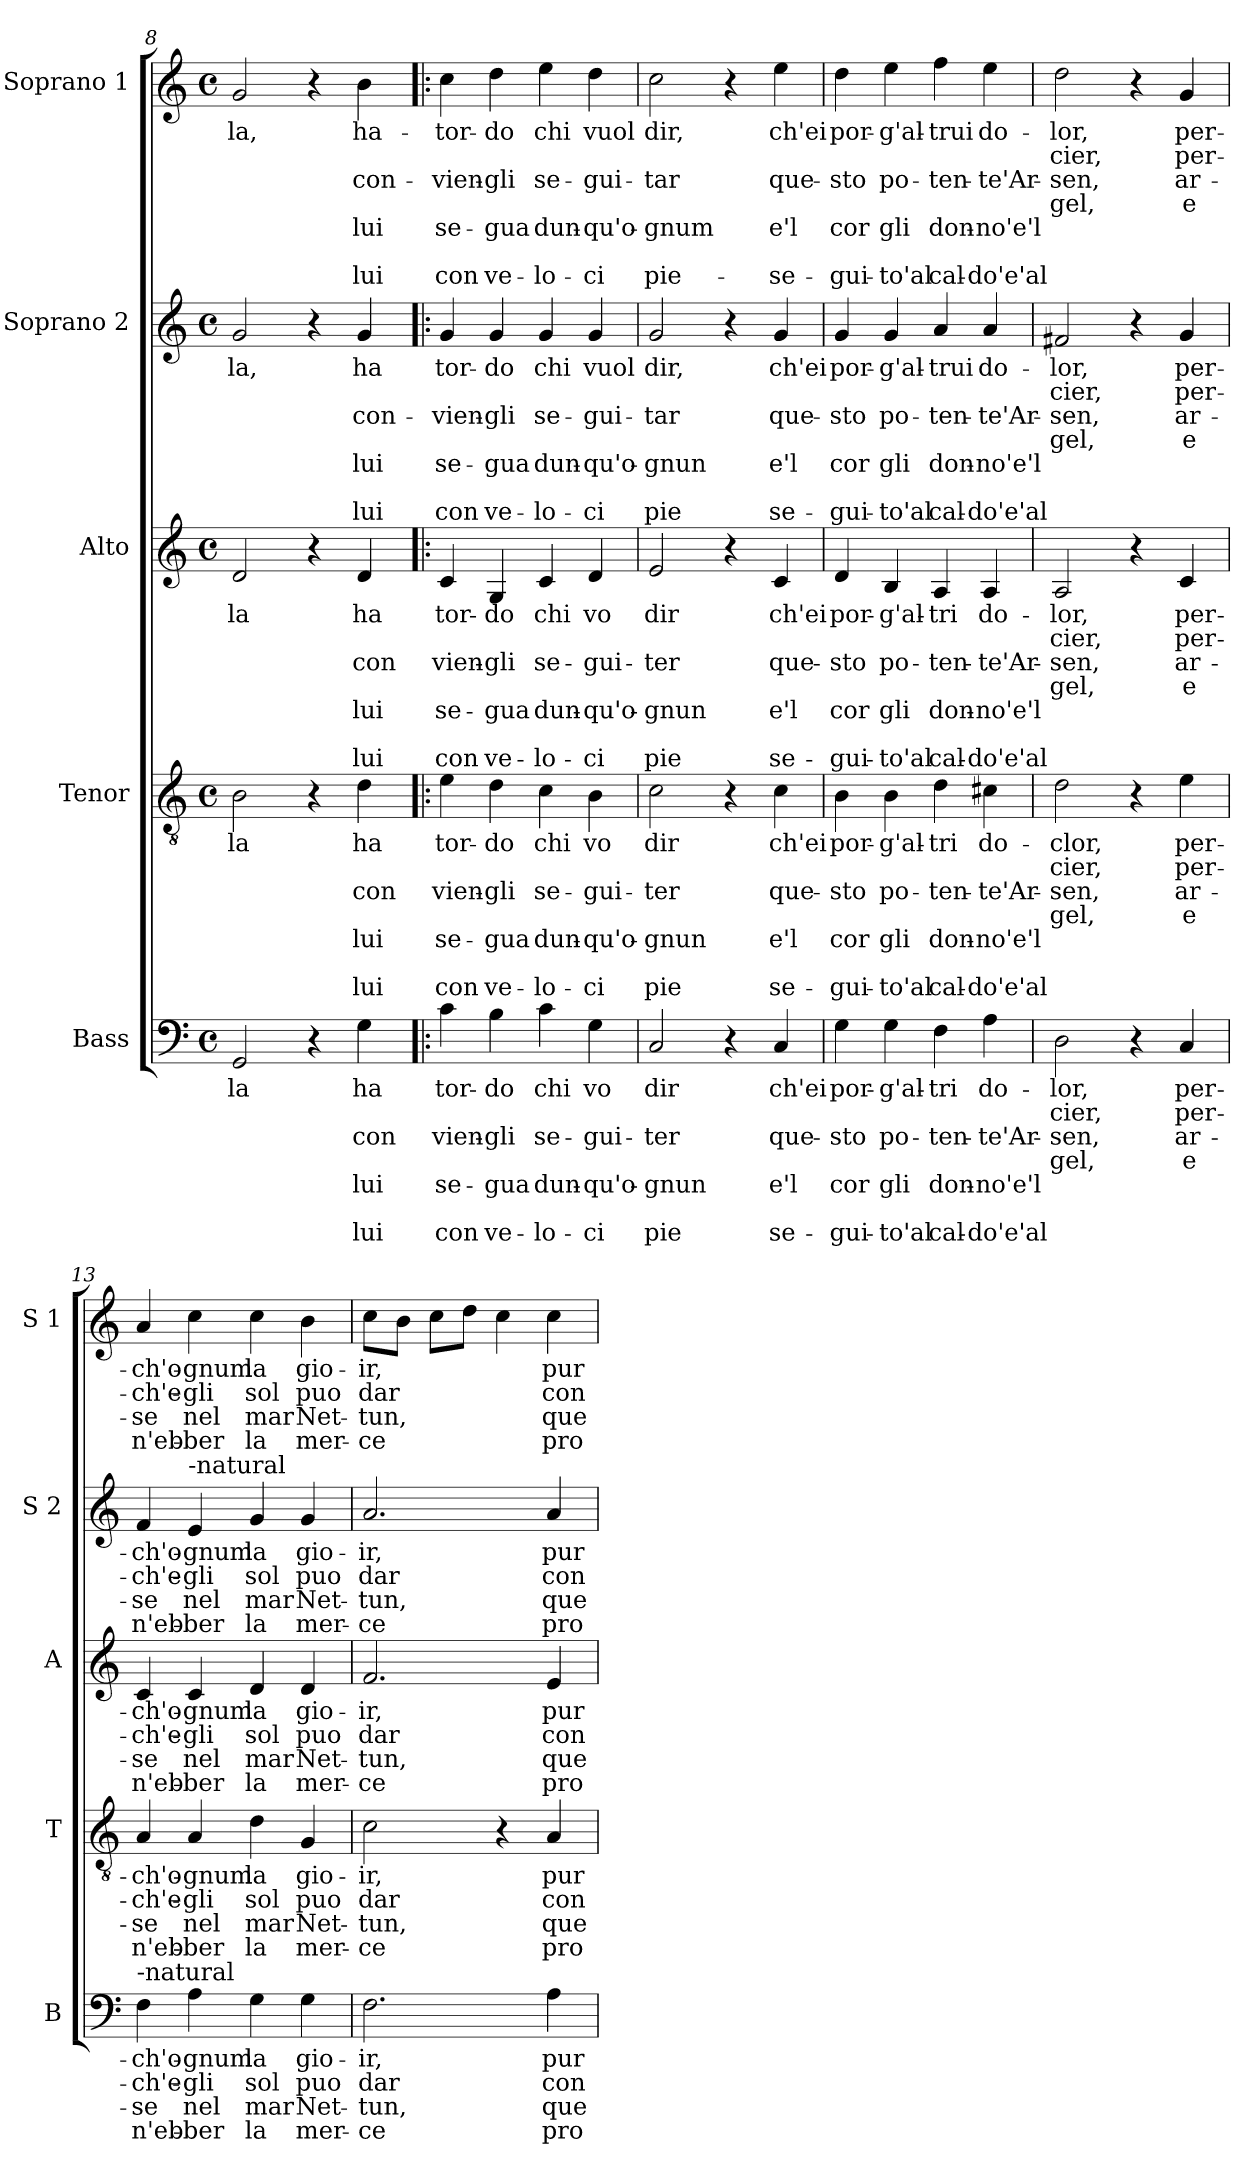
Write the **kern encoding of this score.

**kern	**text	**text	**text	**text	**text	**text	**text	**kern	**text	**text	**text	**text	**text	**text	**text	**kern	**text	**text	**text	**text	**text	**text	**text	**kern	**text	**text	**text	**text	**text	**text	**text	**kern	**text	**text	**text	**text	**text	**text	**text
*part5	*part5	*part5	*part5	*part5	*part5	*part5	*part5	*part4	*part4	*part4	*part4	*part4	*part4	*part4	*part4	*part3	*part3	*part3	*part3	*part3	*part3	*part3	*part3	*part2	*part2	*part2	*part2	*part2	*part2	*part2	*part2	*part1	*part1	*part1	*part1	*part1	*part1	*part1	*part1
*staff5	*staff5	*staff5	*staff5	*staff5	*staff5	*staff5	*staff5	*staff4	*staff4	*staff4	*staff4	*staff4	*staff4	*staff4	*staff4	*staff3	*staff3	*staff3	*staff3	*staff3	*staff3	*staff3	*staff3	*staff2	*staff2	*staff2	*staff2	*staff2	*staff2	*staff2	*staff2	*staff1	*staff1	*staff1	*staff1	*staff1	*staff1	*staff1	*staff1
*I"Bass	*	*	*	*	*	*	*	*I"Tenor	*	*	*	*	*	*	*	*I"Alto	*	*	*	*	*	*	*	*I"Soprano 2	*	*	*	*	*	*	*	*I"Soprano 1	*	*	*	*	*	*	*
*I'B	*	*	*	*	*	*	*	*I'T	*	*	*	*	*	*	*	*I'A	*	*	*	*	*	*	*	*I'S 2	*	*	*	*	*	*	*	*I'S 1	*	*	*	*	*	*	*
*clefF4	*	*	*	*	*	*	*	*clefGv2	*	*	*	*	*	*	*	*clefG2	*	*	*	*	*	*	*	*clefG2	*	*	*	*	*	*	*	*clefG2	*	*	*	*	*	*	*
*k[]	*	*	*	*	*	*	*	*k[]	*	*	*	*	*	*	*	*k[]	*	*	*	*	*	*	*	*k[]	*	*	*	*	*	*	*	*k[]	*	*	*	*	*	*	*
*C:	*	*	*	*	*	*	*	*C:	*	*	*	*	*	*	*	*C:	*	*	*	*	*	*	*	*C:	*	*	*	*	*	*	*	*C:	*	*	*	*	*	*	*
*M4/4	*	*	*	*	*	*	*	*M4/4	*	*	*	*	*	*	*	*M4/4	*	*	*	*	*	*	*	*M4/4	*	*	*	*	*	*	*	*M4/4	*	*	*	*	*	*	*
*met(c)	*	*	*	*	*	*	*	*met(c)	*	*	*	*	*	*	*	*met(c)	*	*	*	*	*	*	*	*met(c)	*	*	*	*	*	*	*	*met(c)	*	*	*	*	*	*	*
=8	=8	=8	=8	=8	=8	=8	=8	=8	=8	=8	=8	=8	=8	=8	=8	=8	=8	=8	=8	=8	=8	=8	=8	=8	=8	=8	=8	=8	=8	=8	=8	=8	=8	=8	=8	=8	=8	=8	=8
!	!LO:LY:b	!	!	!	!	!	!	!	!LO:LY:b	!	!	!	!	!	!	!	!LO:LY:b	!	!	!	!	!	!	!	!LO:LY:b	!	!	!	!	!	!	!	!LO:LY:b	!	!	!	!	!	!
2GG/	la	.	.	.	.	.	.	2B\	la	.	.	.	.	.	.	2d/	la	.	.	.	.	.	.	2g/	-la,	.	.	.	.	.	.	2g/	-la,	.	.	.	.	.	.
4r	.	.	.	.	.	.	.	4r	.	.	.	.	.	.	.	4r	.	.	.	.	.	.	.	4r	.	.	.	.	.	.	.	4r	.	.	.	.	.	.	.
!	!LO:LY:b	!	!LO:LY:b	!	!LO:LY:b	!	!LO:LY:b	!	!LO:LY:b	!	!LO:LY:b	!	!LO:LY:b	!	!LO:LY:b	!	!LO:LY:b	!	!LO:LY:b	!	!LO:LY:b	!	!LO:LY:b	!	!LO:LY:b	!	!LO:LY:b	!	!LO:LY:b	!	!LO:LY:b	!	!LO:LY:b	!	!LO:LY:b	!	!LO:LY:b	!	!LO:LY:b
4G\	ha	.	con	.	lui	.	-lui	4d\	ha	.	con	.	lui	.	-lui	4d/	ha	.	con	.	lui	.	-lui	4g/	ha	.	con-	.	lui	.	-lui	4b\	ha-	.	con-	.	lui	.	-lui
=9!|:	=9!|:	=9!|:	=9!|:	=9!|:	=9!|:	=9!|:	=9!|:	=9!|:	=9!|:	=9!|:	=9!|:	=9!|:	=9!|:	=9!|:	=9!|:	=9!|:	=9!|:	=9!|:	=9!|:	=9!|:	=9!|:	=9!|:	=9!|:	=9!|:	=9!|:	=9!|:	=9!|:	=9!|:	=9!|:	=9!|:	=9!|:	=9!|:	=9!|:	=9!|:	=9!|:	=9!|:	=9!|:	=9!|:	=9!|:
!	!LO:LY:b	!	!LO:LY:b	!	!LO:LY:b	!	!LO:LY:b	!	!LO:LY:b	!	!LO:LY:b	!	!LO:LY:b	!	!LO:LY:b	!	!LO:LY:b	!	!LO:LY:b	!	!LO:LY:b	!	!LO:LY:b	!	!LO:LY:b	!	!LO:LY:b	!	!LO:LY:b	!	!LO:LY:b	!	!LO:LY:b	!	!LO:LY:b	!	!LO:LY:b	!	!LO:LY:b
4c\	tor-	.	vien-	.	se-	.	con	4e\	tor-	.	vien-	.	se-	.	con	4c/	tor-	.	vien-	.	se-	.	con	4g/	tor-	.	-vien-	.	se-	.	con	4cc\	-tor-	.	-vien-	.	se-	.	con
!	!LO:LY:b	!	!LO:LY:b	!	!LO:LY:b	!	!LO:LY:b	!	!LO:LY:b	!	!LO:LY:b	!	!LO:LY:b	!	!LO:LY:b	!	!LO:LY:b	!	!LO:LY:b	!	!LO:LY:b	!	!LO:LY:b	!	!LO:LY:b	!	!LO:LY:b	!	!LO:LY:b	!	!LO:LY:b	!	!LO:LY:b	!	!LO:LY:b	!	!LO:LY:b	!	!LO:LY:b
4B\	-do	.	-gli	.	-gua	.	ve-	4d\	-do	.	-gli	.	-gua	.	ve-	4G/	-do	.	-gli	.	-gua	.	ve-	4g/	-do	.	-gli	.	-gua	.	ve-	4dd\	-do	.	-gli	.	-gua	.	ve-
!	!LO:LY:b	!	!LO:LY:b	!	!LO:LY:b	!	!LO:LY:b	!	!LO:LY:b	!	!LO:LY:b	!	!LO:LY:b	!	!LO:LY:b	!	!LO:LY:b	!	!LO:LY:b	!	!LO:LY:b	!	!LO:LY:b	!	!LO:LY:b	!	!LO:LY:b	!	!LO:LY:b	!	!LO:LY:b	!	!LO:LY:b	!	!LO:LY:b	!	!LO:LY:b	!	!LO:LY:b
4c\	chi	.	se-	.	dun-	.	-lo-	4c\	chi	.	se-	.	dun-	.	-lo-	4c/	chi	.	se-	.	dun-	.	-lo-	4g/	chi	.	se-	.	dun-	.	-lo-	4ee\	chi	.	se-	.	dun-	.	-lo-
!	!LO:LY:b	!	!LO:LY:b	!	!LO:LY:b	!	!LO:LY:b	!	!LO:LY:b	!	!LO:LY:b	!	!LO:LY:b	!	!LO:LY:b	!	!LO:LY:b	!	!LO:LY:b	!	!LO:LY:b	!	!LO:LY:b	!	!LO:LY:b	!	!LO:LY:b	!	!LO:LY:b	!	!LO:LY:b	!	!LO:LY:b	!	!LO:LY:b	!	!LO:LY:b	!	!LO:LY:b
4G\	vo	.	-gui-	.	-qu'o-	.	-ci	4B\	vo	.	-gui-	.	-qu'o-	.	-ci	4d/	vo	.	-gui-	.	-qu'o-	.	-ci	4g/	vuol	.	-gui-	.	-qu'o-	.	-ci	4dd\	vuol	.	-gui-	.	-qu'o-	.	-ci
=10	=10	=10	=10	=10	=10	=10	=10	=10	=10	=10	=10	=10	=10	=10	=10	=10	=10	=10	=10	=10	=10	=10	=10	=10	=10	=10	=10	=10	=10	=10	=10	=10	=10	=10	=10	=10	=10	=10	=10
!	!LO:LY:b	!	!LO:LY:b	!	!LO:LY:b	!	!LO:LY:b	!	!LO:LY:b	!	!LO:LY:b	!	!LO:LY:b	!	!LO:LY:b	!	!LO:LY:b	!	!LO:LY:b	!	!LO:LY:b	!	!LO:LY:b	!	!LO:LY:b	!	!LO:LY:b	!	!LO:LY:b	!	!LO:LY:b	!	!LO:LY:b	!	!LO:LY:b	!	!LO:LY:b	!	!LO:LY:b
2C/	dir	.	-ter	.	-gnun	.	pie	2c\	dir	.	-ter	.	-gnun	.	pie	2e/	dir	.	-ter	.	-gnun	.	pie	2g/	dir,	.	-tar	.	-gnun	.	pie	2cc\	dir,	.	-tar	.	-gnum	.	pie-
4r	.	.	.	.	.	.	.	4r	.	.	.	.	.	.	.	4r	.	.	.	.	.	.	.	4r	.	.	.	.	.	.	.	4r	.	.	.	.	.	.	.
!	!LO:LY:b	!	!LO:LY:b	!	!LO:LY:b	!	!LO:LY:b	!	!LO:LY:b	!	!LO:LY:b	!	!LO:LY:b	!	!LO:LY:b	!	!LO:LY:b	!	!LO:LY:b	!	!LO:LY:b	!	!LO:LY:b	!	!LO:LY:b	!	!LO:LY:b	!	!LO:LY:b	!	!LO:LY:b	!	!LO:LY:b	!	!LO:LY:b	!	!LO:LY:b	!	!LO:LY:b
4C/	ch'ei	.	que-	.	e'l	.	se-	4c\	ch'ei	.	que-	.	e'l	.	se-	4c/	ch'ei	.	que-	.	e'l	.	se-	4g/	ch'ei	.	que-	.	e'l	.	se-	4ee\	ch'ei	.	que-	.	e'l	.	-se-
=11	=11	=11	=11	=11	=11	=11	=11	=11	=11	=11	=11	=11	=11	=11	=11	=11	=11	=11	=11	=11	=11	=11	=11	=11	=11	=11	=11	=11	=11	=11	=11	=11	=11	=11	=11	=11	=11	=11	=11
!	!LO:LY:b	!	!LO:LY:b	!	!LO:LY:b	!	!LO:LY:b	!	!LO:LY:b	!	!LO:LY:b	!	!LO:LY:b	!	!LO:LY:b	!	!LO:LY:b	!	!LO:LY:b	!	!LO:LY:b	!	!LO:LY:b	!	!LO:LY:b	!	!LO:LY:b	!	!LO:LY:b	!	!LO:LY:b	!	!LO:LY:b	!	!LO:LY:b	!	!LO:LY:b	!	!LO:LY:b
4G\	por-	.	-sto	.	cor	.	-gui-	4B\	por-	.	-sto	.	cor	.	-gui-	4d/	por-	.	-sto	.	cor	.	-gui-	4g/	por-	.	-sto	.	cor	.	-gui-	4dd\	por-	.	-sto	.	cor	.	-gui-
!	!LO:LY:b	!	!LO:LY:b	!	!LO:LY:b	!	!LO:LY:b	!	!LO:LY:b	!	!LO:LY:b	!	!LO:LY:b	!	!LO:LY:b	!	!LO:LY:b	!	!LO:LY:b	!	!LO:LY:b	!	!LO:LY:b	!	!LO:LY:b	!	!LO:LY:b	!	!LO:LY:b	!	!LO:LY:b	!	!LO:LY:b	!	!LO:LY:b	!	!LO:LY:b	!	!LO:LY:b
4G\	-g'al-	.	po-	.	gli	.	-to'al	4B\	-g'al-	.	po-	.	gli	.	-to'al	4B/	-g'al-	.	po-	.	gli	.	-to'al	4g/	-g'al-	.	po-	.	gli	.	-to'al	4ee\	-g'al-	.	po-	.	gli	.	-to'al
!	!LO:LY:b	!	!LO:LY:b	!	!LO:LY:b	!	!LO:LY:b	!	!LO:LY:b	!	!LO:LY:b	!	!LO:LY:b	!	!LO:LY:b	!	!LO:LY:b	!	!LO:LY:b	!	!LO:LY:b	!	!LO:LY:b	!	!LO:LY:b	!	!LO:LY:b	!	!LO:LY:b	!	!LO:LY:b	!	!LO:LY:b	!	!LO:LY:b	!	!LO:LY:b	!	!LO:LY:b
4F\	-tri	.	-ten-	.	don-	.	cal-	4d\	-tri	.	-ten-	.	don-	.	cal-	4A/	-tri	.	-ten-	.	don-	.	cal-	4a/	-trui	.	-ten-	.	don-	.	cal-	4ff\	-trui	.	-ten-	.	don-	.	cal-
!	!LO:LY:b	!	!LO:LY:b	!	!LO:LY:b	!	!LO:LY:b	!	!LO:LY:b	!	!LO:LY:b	!	!LO:LY:b	!	!LO:LY:b	!	!LO:LY:b	!	!LO:LY:b	!	!LO:LY:b	!	!LO:LY:b	!	!LO:LY:b	!	!LO:LY:b	!	!LO:LY:b	!	!LO:LY:b	!	!LO:LY:b	!	!LO:LY:b	!	!LO:LY:b	!	!LO:LY:b
4A\	do-	.	-te'Ar-	.	-no'e'l	.	-do'e'al	4c#X\	do-	.	-te'Ar-	.	-no'e'l	.	-do'e'al	4A/	do-	.	-te'Ar-	.	-no'e'l	.	-do'e'al	4a/	do-	.	-te'Ar-	.	-no'e'l	.	-do'e'al	4ee\	do-	.	-te'Ar-	.	-no'e'l	.	-do'e'al
!!LO:PB:g=z
=12	=12	=12	=12	=12	=12	=12	=12	=12	=12	=12	=12	=12	=12	=12	=12	=12	=12	=12	=12	=12	=12	=12	=12	=12	=12	=12	=12	=12	=12	=12	=12	=12	=12	=12	=12	=12	=12	=12	=12
!	!LO:LY:b	!LO:LY:b	!LO:LY:b	!LO:LY:b	!	!	!	!	!LO:LY:b	!LO:LY:b	!LO:LY:b	!LO:LY:b	!	!	!	!	!LO:LY:b	!LO:LY:b	!LO:LY:b	!LO:LY:b	!	!	!	!	!LO:LY:b	!LO:LY:b	!LO:LY:b	!LO:LY:b	!	!	!	!	!LO:LY:b	!LO:LY:b	!LO:LY:b	!LO:LY:b	!	!	!
2D\	-lor,	cier,	-sen,	gel,	.	.	.	2d\	-clor,	cier,	-sen,	gel,	.	.	.	2A/	-lor,	cier,	-sen,	gel,	.	.	.	2f#X/	-lor,	cier,	-sen,	gel,	.	.	.	2dd\	-lor,	cier,	-sen,	gel,	.	.	.
4r	.	.	.	.	.	.	.	4r	.	.	.	.	.	.	.	4r	.	.	.	.	.	.	.	4r	.	.	.	.	.	.	.	4r	.	.	.	.	.	.	.
!	!LO:LY:b	!LO:LY:b	!LO:LY:b	!LO:LY:b	!	!	!	!	!LO:LY:b	!LO:LY:b	!LO:LY:b	!LO:LY:b	!	!	!	!	!LO:LY:b	!LO:LY:b	!LO:LY:b	!LO:LY:b	!	!	!	!	!LO:LY:b	!LO:LY:b	!LO:LY:b	!LO:LY:b	!	!	!	!	!LO:LY:b	!LO:LY:b	!LO:LY:b	!LO:LY:b	!	!	!
4C/	per-	per-	ar-	e	.	.	.	4e\	per-	per-	ar-	e	.	.	.	4c/	per-	per-	ar-	e	.	.	.	4g/	per-	per-	ar-	e	.	.	.	4g/	per-	per-	ar-	e	.	.	.
=13	=13	=13	=13	=13	=13	=13	=13	=13	=13	=13	=13	=13	=13	=13	=13	=13	=13	=13	=13	=13	=13	=13	=13	=13	=13	=13	=13	=13	=13	=13	=13	=13	=13	=13	=13	=13	=13	=13	=13
!LO:TX:a:t=-natural	!	!	!	!	!	!	!	!	!	!	!	!	!	!	!	!	!	!	!	!	!	!	!	!	!	!	!	!	!	!	!	!	!	!	!	!	!	!	!
!	!LO:LY:b	!LO:LY:b	!LO:LY:b	!LO:LY:b	!	!	!	!	!LO:LY:b	!LO:LY:b	!LO:LY:b	!LO:LY:b	!	!	!	!	!LO:LY:b	!LO:LY:b	!LO:LY:b	!LO:LY:b	!	!	!	!	!LO:LY:b	!LO:LY:b	!LO:LY:b	!LO:LY:b	!	!	!	!	!LO:LY:b	!LO:LY:b	!LO:LY:b	!LO:LY:b	!	!	!
4F\	-ch'o-	-ch'e-	-se	n'eb-	.	.	.	4A/	-ch'o-	-ch'e-	-se	n'eb-	.	.	.	4c/	-ch'o-	-ch'e-	-se	n'eb-	.	.	.	4f/	-ch'o-	-ch'e-	-se	n'eb-	.	.	.	4a/	-ch'o-	-ch'e-	-se	n'eb-	.	.	.
!	!	!	!	!	!	!	!	!	!	!	!	!	!	!	!	!	!	!	!	!	!	!	!	!LO:TX:a:t=-natural	!	!	!	!	!	!	!	!	!	!	!	!	!	!	!
!	!LO:LY:b	!LO:LY:b	!LO:LY:b	!LO:LY:b	!	!	!	!	!LO:LY:b	!LO:LY:b	!LO:LY:b	!LO:LY:b	!	!	!	!	!LO:LY:b	!LO:LY:b	!LO:LY:b	!LO:LY:b	!	!	!	!	!LO:LY:b	!LO:LY:b	!LO:LY:b	!LO:LY:b	!	!	!	!	!LO:LY:b	!LO:LY:b	!LO:LY:b	!LO:LY:b	!	!	!
4A\	-gnum	-gli	nel	-ber	.	.	.	4A/	-gnum	-gli	nel	-ber	.	.	.	4c/	-gnum	-gli	nel	-ber	.	.	.	4e/	-gnum	-gli	nel	-ber	.	.	.	4cc\	-gnum	-gli	nel	-ber	.	.	.
!	!LO:LY:b	!LO:LY:b	!LO:LY:b	!LO:LY:b	!	!	!	!	!LO:LY:b	!LO:LY:b	!LO:LY:b	!LO:LY:b	!	!	!	!	!LO:LY:b	!LO:LY:b	!LO:LY:b	!LO:LY:b	!	!	!	!	!LO:LY:b	!LO:LY:b	!LO:LY:b	!LO:LY:b	!	!	!	!	!LO:LY:b	!LO:LY:b	!LO:LY:b	!LO:LY:b	!	!	!
4G\	la	sol	mar	la	.	.	.	4d\	la	sol	mar	la	.	.	.	4d/	la	sol	mar	la	.	.	.	4g/	la	sol	mar	la	.	.	.	4cc\	la	sol	mar	la	.	.	.
!	!LO:LY:b	!LO:LY:b	!LO:LY:b	!LO:LY:b	!	!	!	!	!LO:LY:b	!LO:LY:b	!LO:LY:b	!LO:LY:b	!	!	!	!	!LO:LY:b	!LO:LY:b	!LO:LY:b	!LO:LY:b	!	!	!	!	!LO:LY:b	!LO:LY:b	!LO:LY:b	!LO:LY:b	!	!	!	!	!LO:LY:b	!LO:LY:b	!LO:LY:b	!LO:LY:b	!	!	!
4G\	gio-	puo	Net-	mer-	.	.	.	4G/	gio-	puo	Net-	mer-	.	.	.	4d/	gio-	puo	Net-	mer-	.	.	.	4g/	gio-	puo	Net-	mer-	.	.	.	4b\	gio-	puo	Net-	mer-	.	.	.
=14	=14	=14	=14	=14	=14	=14	=14	=14	=14	=14	=14	=14	=14	=14	=14	=14	=14	=14	=14	=14	=14	=14	=14	=14	=14	=14	=14	=14	=14	=14	=14	=14	=14	=14	=14	=14	=14	=14	=14
!	!LO:LY:b	!LO:LY:b	!LO:LY:b	!LO:LY:b	!	!	!	!	!LO:LY:b	!LO:LY:b	!LO:LY:b	!LO:LY:b	!	!	!	!	!LO:LY:b	!LO:LY:b	!LO:LY:b	!LO:LY:b	!	!	!	!	!LO:LY:b	!LO:LY:b	!LO:LY:b	!LO:LY:b	!	!	!	!	!LO:LY:b	!LO:LY:b	!LO:LY:b	!LO:LY:b	!	!	!
2.F\	-ir,	dar	-tun,	-ce	.	.	.	2c\	-ir,	dar	-tun,	-ce	.	.	.	2.f/	-ir,	dar	-tun,	-ce	.	.	.	2.a/	-ir,	dar	-tun,	-ce	.	.	.	8cc\L	-ir,	dar	-tun,	-ce	.	.	.
.	.	.	.	.	.	.	.	.	.	.	.	.	.	.	.	.	.	.	.	.	.	.	.	.	.	.	.	.	.	.	.	8b\J	.	.	.	.	.	.	.
.	.	.	.	.	.	.	.	.	.	.	.	.	.	.	.	.	.	.	.	.	.	.	.	.	.	.	.	.	.	.	.	8cc\L	.	.	.	.	.	.	.
.	.	.	.	.	.	.	.	.	.	.	.	.	.	.	.	.	.	.	.	.	.	.	.	.	.	.	.	.	.	.	.	8dd\J	.	.	.	.	.	.	.
.	.	.	.	.	.	.	.	4r	.	.	.	.	.	.	.	.	.	.	.	.	.	.	.	.	.	.	.	.	.	.	.	4cc\	.	.	.	.	.	.	.
!	!LO:LY:b	!LO:LY:b	!LO:LY:b	!LO:LY:b	!	!	!	!	!LO:LY:b	!LO:LY:b	!LO:LY:b	!LO:LY:b	!	!	!	!	!LO:LY:b	!LO:LY:b	!LO:LY:b	!LO:LY:b	!	!	!	!	!LO:LY:b	!LO:LY:b	!LO:LY:b	!LO:LY:b	!	!	!	!	!LO:LY:b	!LO:LY:b	!LO:LY:b	!LO:LY:b	!	!	!
4A\	pur	con-	que-	pro-	.	.	.	4A/	pur	con-	que-	pro-	.	.	.	4e/	pur	con-	que-	pro-	.	.	.	4a/	pur	con-	que	pro-	.	.	.	4cc\	pur	con-	que-	pro-	.	.	.
=	=	=	=	=	=	=	=	=	=	=	=	=	=	=	=	=	=	=	=	=	=	=	=	=	=	=	=	=	=	=	=	=	=	=	=	=	=	=	=
*-	*-	*-	*-	*-	*-	*-	*-	*-	*-	*-	*-	*-	*-	*-	*-	*-	*-	*-	*-	*-	*-	*-	*-	*-	*-	*-	*-	*-	*-	*-	*-	*-	*-	*-	*-	*-	*-	*-	*-
